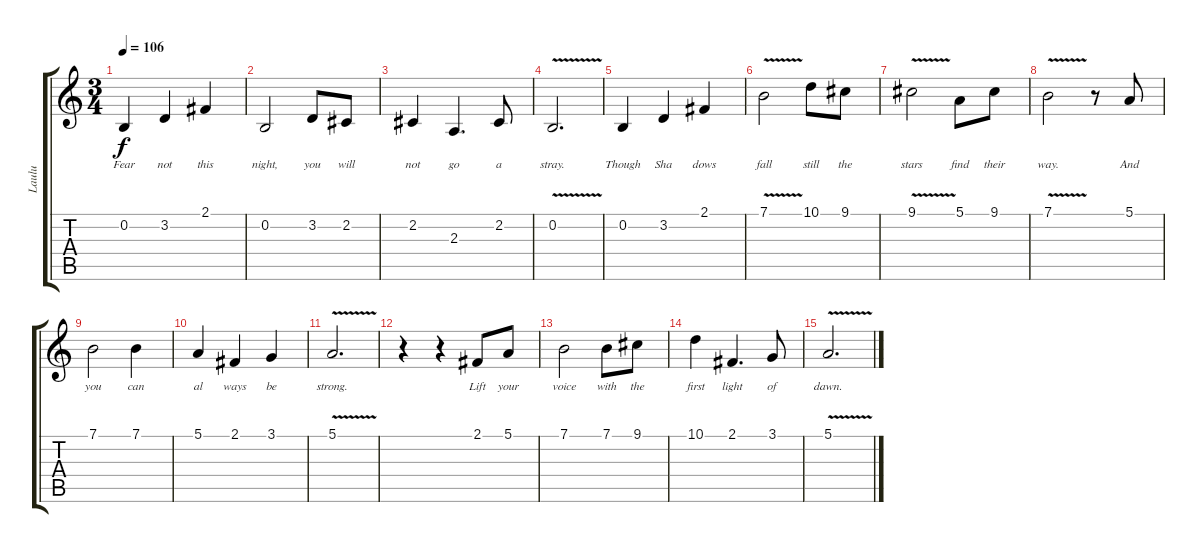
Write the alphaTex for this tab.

\track ("Laulu" "Laulu") {instrument acousticgrandpiano}
\staff {score tabs}
\tuning (E4 B3 G3 D3 A2 E2) {hide}
\ts (3 4)
\tempo 106
\clef g2
\ks c
0.2.4{lyrics (0 "Fear") lyrics (1 "") lyrics (2 "") lyrics (3 "") lyrics (4 "") dy f} 3.2.4{lyrics (0 "not") lyrics (1 "") lyrics (2 "") lyrics (3 "") lyrics (4 "")} 2.1.4{lyrics (0 "this") lyrics (1 "") lyrics (2 "") lyrics (3 "") lyrics (4 "")} |
0.2.2{lyrics (0 "night,") lyrics (1 "") lyrics (2 "") lyrics (3 "") lyrics (4 "")} 3.2.8{lyrics (0 "you") lyrics (1 "") lyrics (2 "") lyrics (3 "") lyrics (4 "")} 2.2.8{lyrics (0 "will") lyrics (1 "") lyrics (2 "") lyrics (3 "") lyrics (4 "")} |
2.2.4{lyrics (0 "not") lyrics (1 "") lyrics (2 "") lyrics (3 "") lyrics (4 "")} 2.3.4{d lyrics (0 "go") lyrics (1 "") lyrics (2 "") lyrics (3 "") lyrics (4 "")} 2.2.8{lyrics (0 "a") lyrics (1 "") lyrics (2 "") lyrics (3 "") lyrics (4 "")} |
0.2{v}.2{d lyrics (0 "stray.") lyrics (1 "") lyrics (2 "") lyrics (3 "") lyrics (4 "")} |
0.2.4{lyrics (0 "Though") lyrics (1 "") lyrics (2 "") lyrics (3 "") lyrics (4 "")} 3.2.4{lyrics (0 "Sha") lyrics (1 "") lyrics (2 "") lyrics (3 "") lyrics (4 "")} 2.1.4{lyrics (0 "dows") lyrics (1 "") lyrics (2 "") lyrics (3 "") lyrics (4 "")} |
7.1{v}.2{lyrics (0 "fall") lyrics (1 "") lyrics (2 "") lyrics (3 "") lyrics (4 "")} 10.1.8{lyrics (0 "still") lyrics (1 "") lyrics (2 "") lyrics (3 "") lyrics (4 "")} 9.1.8{lyrics (0 "the") lyrics (1 "") lyrics (2 "") lyrics (3 "") lyrics (4 "")} |
9.1{v}.2{lyrics (0 "stars") lyrics (1 "") lyrics (2 "") lyrics (3 "") lyrics (4 "")} 5.1.8{lyrics (0 "find") lyrics (1 "") lyrics (2 "") lyrics (3 "") lyrics (4 "")} 9.1.8{lyrics (0 "their") lyrics (1 "") lyrics (2 "") lyrics (3 "") lyrics (4 "")} |
7.1{v}.2{lyrics (0 "way.") lyrics (1 "") lyrics (2 "") lyrics (3 "") lyrics (4 "")} r.8 5.1.8{lyrics (0 "And") lyrics (1 "") lyrics (2 "") lyrics (3 "") lyrics (4 "")} |
7.1.2{lyrics (0 "you") lyrics (1 "") lyrics (2 "") lyrics (3 "") lyrics (4 "")} 7.1.4{lyrics (0 "can") lyrics (1 "") lyrics (2 "") lyrics (3 "") lyrics (4 "")} |
5.1.4{lyrics (0 "al") lyrics (1 "") lyrics (2 "") lyrics (3 "") lyrics (4 "")} 2.1.4{lyrics (0 "ways") lyrics (1 "") lyrics (2 "") lyrics (3 "") lyrics (4 "")} 3.1.4{lyrics (0 "be") lyrics (1 "") lyrics (2 "") lyrics (3 "") lyrics (4 "")} |
5.1{v}.2{d lyrics (0 "strong.") lyrics (1 "") lyrics (2 "") lyrics (3 "") lyrics (4 "")} |
r.4 r.4 2.1.8{lyrics (0 "Lift") lyrics (1 "") lyrics (2 "") lyrics (3 "") lyrics (4 "")} 5.1.8{lyrics (0 "your") lyrics (1 "") lyrics (2 "") lyrics (3 "") lyrics (4 "")} |
7.1.2{lyrics (0 "voice") lyrics (1 "") lyrics (2 "") lyrics (3 "") lyrics (4 "")} 7.1.8{lyrics (0 "with") lyrics (1 "") lyrics (2 "") lyrics (3 "") lyrics (4 "")} 9.1.8{lyrics (0 "the") lyrics (1 "") lyrics (2 "") lyrics (3 "") lyrics (4 "")} |
10.1.4{lyrics (0 "first") lyrics (1 "") lyrics (2 "") lyrics (3 "") lyrics (4 "")} 2.1.4{d lyrics (0 "light") lyrics (1 "") lyrics (2 "") lyrics (3 "") lyrics (4 "")} 3.1.8{lyrics (0 "of") lyrics (1 "") lyrics (2 "") lyrics (3 "") lyrics (4 "")} |
5.1{v}.2{d lyrics (0 "dawn.") lyrics (1 "") lyrics (2 "") lyrics (3 "") lyrics (4 "")}
